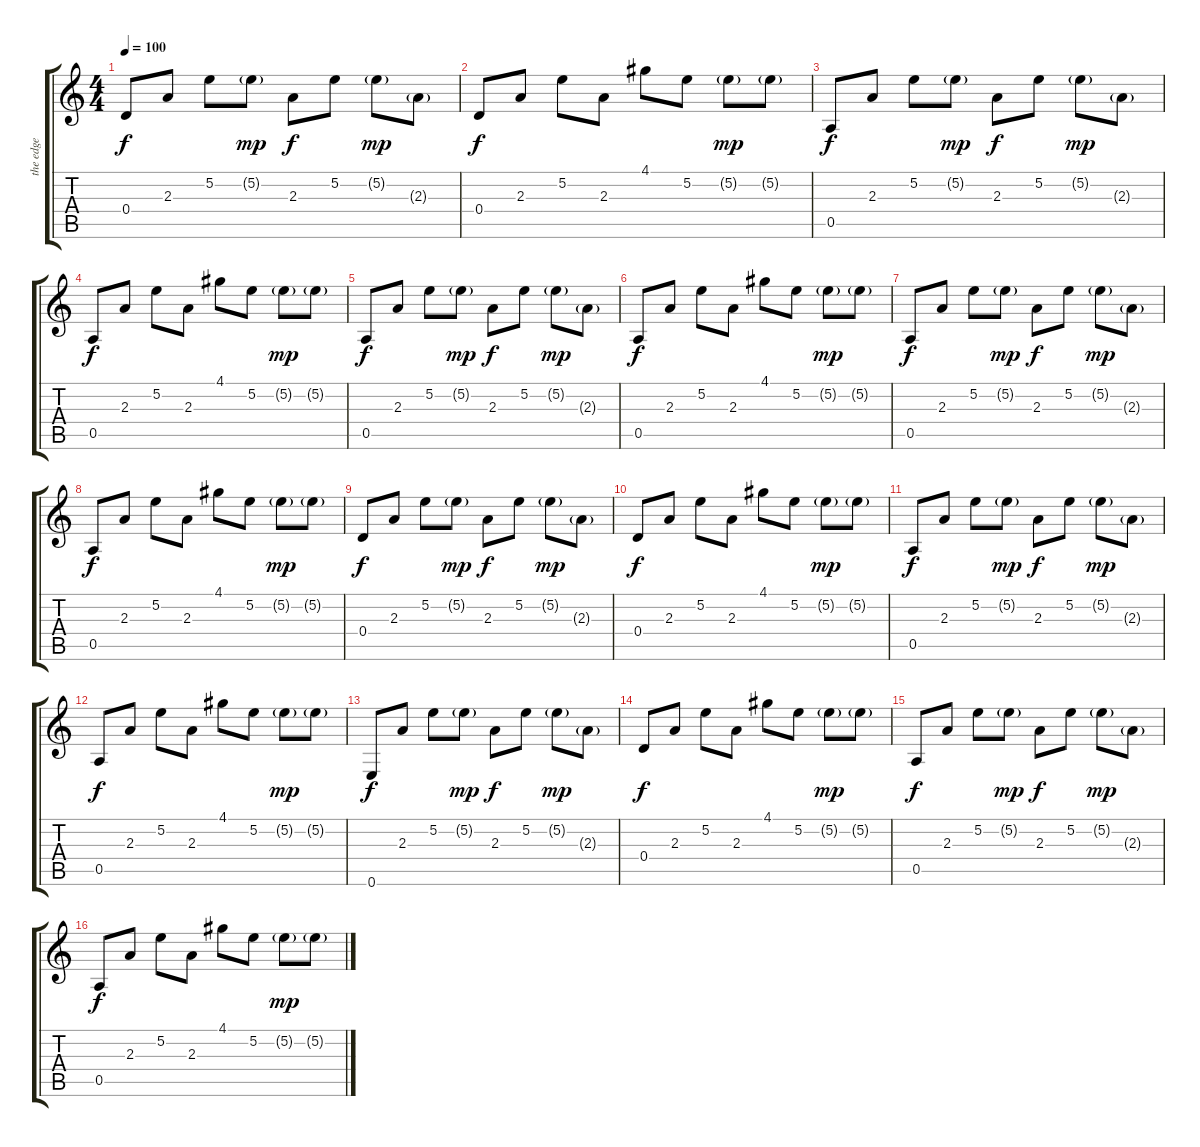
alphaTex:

\track ("the edge" "the edge") {instrument acousticguitarsteel}
\staff {score tabs}
\tuning (E4 B3 G3 D3 A2 E2) {hide}
\ts (4 4)
\tempo 100
\clef g2
\ks c
0.4.8{dy f} 2.3.8 5.2.8 5.2{g}.8{dy mp} 2.3.8{dy f} 5.2.8 5.2{g}.8{dy mp} 2.3{g}.8 |
0.4.8{dy f} 2.3.8 5.2.8 2.3.8 4.1.8 5.2.8 5.2{g}.8{dy mp} 5.2{g}.8 |
0.5.8{dy f} 2.3.8 5.2.8 5.2{g}.8{dy mp} 2.3.8{dy f} 5.2.8 5.2{g}.8{dy mp} 2.3{g}.8 |
0.5.8{dy f} 2.3.8 5.2.8 2.3.8 4.1.8 5.2.8 5.2{g}.8{dy mp} 5.2{g}.8 |
0.5.8{dy f} 2.3.8 5.2.8 5.2{g}.8{dy mp} 2.3.8{dy f} 5.2.8 5.2{g}.8{dy mp} 2.3{g}.8 |
0.5.8{dy f} 2.3.8 5.2.8 2.3.8 4.1.8 5.2.8 5.2{g}.8{dy mp} 5.2{g}.8 |
0.5.8{dy f} 2.3.8 5.2.8 5.2{g}.8{dy mp} 2.3.8{dy f} 5.2.8 5.2{g}.8{dy mp} 2.3{g}.8 |
0.5.8{dy f} 2.3.8 5.2.8 2.3.8 4.1.8 5.2.8 5.2{g}.8{dy mp} 5.2{g}.8 |
0.4.8{dy f} 2.3.8 5.2.8 5.2{g}.8{dy mp} 2.3.8{dy f} 5.2.8 5.2{g}.8{dy mp} 2.3{g}.8 |
0.4.8{dy f} 2.3.8 5.2.8 2.3.8 4.1.8 5.2.8 5.2{g}.8{dy mp} 5.2{g}.8 |
0.5.8{dy f} 2.3.8 5.2.8 5.2{g}.8{dy mp} 2.3.8{dy f} 5.2.8 5.2{g}.8{dy mp} 2.3{g}.8 |
0.5.8{dy f} 2.3.8 5.2.8 2.3.8 4.1.8 5.2.8 5.2{g}.8{dy mp} 5.2{g}.8 |
0.6.8{dy f} 2.3.8 5.2.8 5.2{g}.8{dy mp} 2.3.8{dy f} 5.2.8 5.2{g}.8{dy mp} 2.3{g}.8 |
0.4.8{dy f} 2.3.8 5.2.8 2.3.8 4.1.8 5.2.8 5.2{g}.8{dy mp} 5.2{g}.8 |
0.5.8{dy f} 2.3.8 5.2.8 5.2{g}.8{dy mp} 2.3.8{dy f} 5.2.8 5.2{g}.8{dy mp} 2.3{g}.8 |
0.5.8{dy f} 2.3.8 5.2.8 2.3.8 4.1.8 5.2.8 5.2{g}.8{dy mp} 5.2{g}.8
